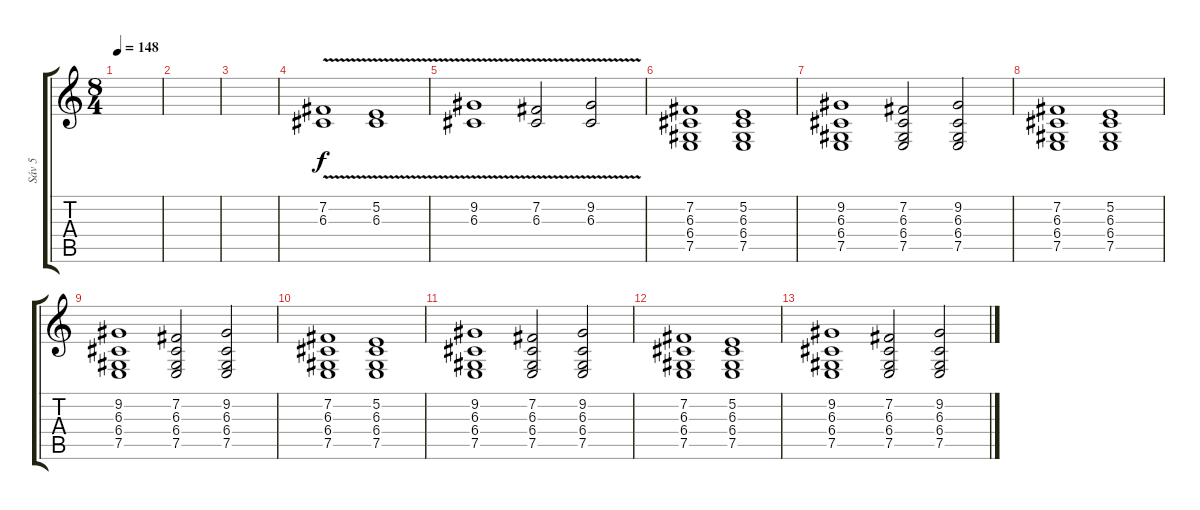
\track ("Sáv 5" "Sáv 5") {instrument electricgrandpiano}
\staff {score tabs}
\tuning (E4 B3 G3 D3 A2 E2) {hide}
\ts (8 4)
\tempo 148
\clef g2
\ks c
|
|
|
(7.2{v} 6.3).1{volume 13} (5.2{v} 6.3).1 |
(9.2{v} 6.3).1 (7.2{v} 6.3).2 (9.2{v} 6.3).2 |
(7.2 6.3 6.4 7.5).1 (5.2 6.3 6.4 7.5).1 |
(9.2 6.3 6.4 7.5).1 (7.2 6.3 6.4 7.5).2 (9.2 6.3 6.4 7.5).2 |
(7.2 6.3 6.4 7.5).1 (5.2 6.3 6.4 7.5).1 |
(9.2 6.3 6.4 7.5).1 (7.2 6.3 6.4 7.5).2 (9.2 6.3 6.4 7.5).2 |
(7.2 6.3 6.4 7.5).1 (5.2 6.3 6.4 7.5).1 |
(9.2 6.3 6.4 7.5).1 (7.2 6.3 6.4 7.5).2 (9.2 6.3 6.4 7.5).2 |
(7.2 6.3 6.4 7.5).1 (5.2 6.3 6.4 7.5).1 |
(9.2 6.3 6.4 7.5).1 (7.2 6.3 6.4 7.5).2 (9.2 6.3 6.4 7.5).2
